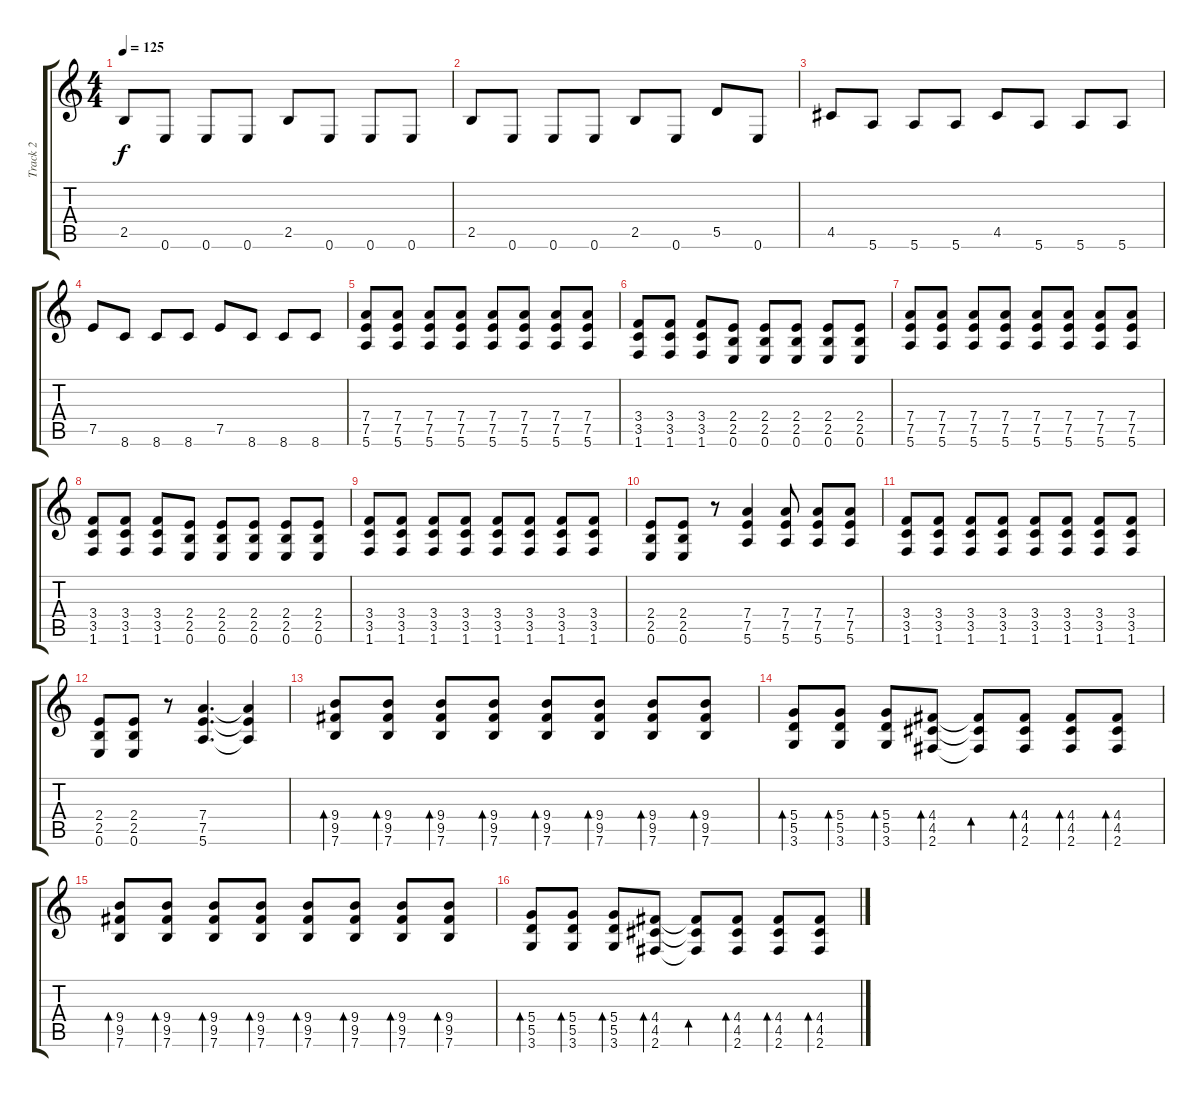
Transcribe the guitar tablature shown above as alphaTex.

\track ("Track 2" "Track 2") {instrument overdrivenguitar}
\staff {score tabs}
\tuning (E4 B3 G3 D3 A2 E2) {hide}
\ts (4 4)
\tempo 125
\clef g2
\ks c
2.5.8{dy f} 0.6.8 0.6.8 0.6.8 2.5.8 0.6.8 0.6.8 0.6.8 |
2.5.8 0.6.8 0.6.8 0.6.8 2.5.8 0.6.8 5.5.8 0.6.8 |
4.5.8 5.6.8 5.6.8 5.6.8 4.5.8 5.6.8 5.6.8 5.6.8 |
7.5.8 8.6.8 8.6.8 8.6.8 7.5.8 8.6.8 8.6.8 8.6.8 |
(7.4 7.5 5.6).8{instrument overdrivenguitar} (7.4 7.5 5.6).8 (7.4 7.5 5.6).8 (7.4 7.5 5.6).8 (7.4 7.5 5.6).8 (7.4 7.5 5.6).8 (7.4 7.5 5.6).8 (7.4 7.5 5.6).8 |
(3.4 3.5 1.6).8 (3.4 3.5 1.6).8 (3.4 3.5 1.6).8 (2.4 2.5 0.6).8 (2.4 2.5 0.6).8 (2.4 2.5 0.6).8 (2.4 2.5 0.6).8 (2.4 2.5 0.6).8 |
(7.4 7.5 5.6).8{instrument overdrivenguitar} (7.4 7.5 5.6).8 (7.4 7.5 5.6).8 (7.4 7.5 5.6).8 (7.4 7.5 5.6).8 (7.4 7.5 5.6).8 (7.4 7.5 5.6).8 (7.4 7.5 5.6).8 |
(3.4 3.5 1.6).8 (3.4 3.5 1.6).8 (3.4 3.5 1.6).8 (2.4 2.5 0.6).8 (2.4 2.5 0.6).8 (2.4 2.5 0.6).8 (2.4 2.5 0.6).8 (2.4 2.5 0.6).8 |
(3.4 3.5 1.6).8 (3.4 3.5 1.6).8 (3.4 3.5 1.6).8 (3.4 3.5 1.6).8 (3.4 3.5 1.6).8 (3.4 3.5 1.6).8 (3.4 3.5 1.6).8 (3.4 3.5 1.6).8 |
(2.4 2.5 0.6).8 (2.4 2.5 0.6).8 r.8 (7.4 7.5 5.6).4 (7.4 7.5 5.6).8 (7.4 7.5 5.6).8 (7.4 7.5 5.6).8 |
(3.4 3.5 1.6).8 (3.4 3.5 1.6).8 (3.4 3.5 1.6).8 (3.4 3.5 1.6).8 (3.4 3.5 1.6).8 (3.4 3.5 1.6).8 (3.4 3.5 1.6).8 (3.4 3.5 1.6).8 |
(2.4 2.5 0.6).8 (2.4 2.5 0.6).8 r.8 (7.4 7.5 5.6).4{d} (7.4{t} 7.5{t} 5.6{t}).4 |
(9.4 9.5 7.6).8{bd 60} (9.4 9.5 7.6).8{bd 60} (9.4 9.5 7.6).8{bd 60} (9.4 9.5 7.6).8{bd 60} (9.4 9.5 7.6).8{bd 60} (9.4 9.5 7.6).8{bd 60} (9.4 9.5 7.6).8{bd 60} (9.4 9.5 7.6).8{bd 60} |
(5.4 5.5 3.6).8{bd 60} (5.4 5.5 3.6).8{bd 60} (5.4 5.5 3.6).8{bd 60} (4.4 4.5 2.6).8{bd 60} (4.4{t} 4.5{t} 2.6{t}).8{bd 60} (4.4 4.5 2.6).8{bd 60} (4.4 4.5 2.6).8{bd 60} (4.4 4.5 2.6).8{bd 60} |
(9.4 9.5 7.6).8{bd 60} (9.4 9.5 7.6).8{bd 60} (9.4 9.5 7.6).8{bd 60} (9.4 9.5 7.6).8{bd 60} (9.4 9.5 7.6).8{bd 60} (9.4 9.5 7.6).8{bd 60} (9.4 9.5 7.6).8{bd 60} (9.4 9.5 7.6).8{bd 60} |
(5.4 5.5 3.6).8{bd 60} (5.4 5.5 3.6).8{bd 60} (5.4 5.5 3.6).8{bd 60} (4.4 4.5 2.6).8{bd 60} (4.4{t} 4.5{t} 2.6{t}).8{bd 60} (4.4 4.5 2.6).8{bd 60} (4.4 4.5 2.6).8{bd 60} (4.4 4.5 2.6).8{bd 60}
